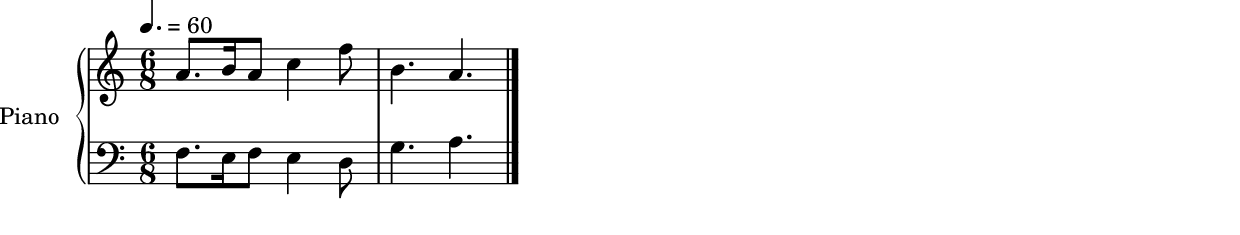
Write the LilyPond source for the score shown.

\version "2.18.2"

%{
BAHPM
Bateria de Avaliação da Habilidade de Percepção Musical
Item: 06_timbre
Igual ou diferente: igual
%}

%%% INFORMACOES PRE-MUSICA %%%

%%%%%%%%%%%%%
% SUBITEM A %
%%%%%%%%%%%%%


% Inserir nome do instrumento, andamento, compasso, clave

instrumentoNomeItemA = \set PianoStaff.instrumentName = "Piano"
andamentoItemA = \tempo 4. = 60
compassoItemA = \time 6/8
clefItemARH = \clef treble
clefItemALH = \clef bass
keyItemA = \key a \minor

%%%%%%%%%%%%%
% SUBITEM B %
%%%%%%%%%%%%%

%{
instrumentoNomeItemB = \instrumentoNomeItemA
andamentoItemB = \andamentoItemA
compassoItemB = \compassoItemA
clefItemB = \clefItemA
keyItemB = \keyItemA 
%}

%%%%%%%%%%
% LAYOUT %
%%%%%%%%%%

\include "lilypond-book-preamble.ly"

\layout {
  \context {
    \Score
      % Sem fórmla de compasso
    % \override TimeSignature #'stencil = ##f
    
      % Acidente apenas para as notas
    % \accidentalStyle Score.neo-modern
    
      % Número de linhas na pauta
    % \override StaffSymbol.line-count = #1
    % \override Staff.StaffSymbol.line-positions = #'(-1 0 1)
    
      % Notação proporcional
    % \override SpacingSpanner.uniform-stretching = ##t	
    % \override SpacingSpanner.strict-note-spacing = ##t
    % proportionalNotationDuration = #(ly:make-moment 1/20)
  }
}

\paper {
  % ragged-right = ##f 
  % line-width = 120\mm
}

%%%%%%%%%%
% MUSICA %
%%%%%%%%%%

musicaRH = \relative c'' {
  a8. b16 a8 c4 f8 |
  b,4. a4.
  \bar "|."
}

musicaLH = \relative c {
  f8. e16 f8 e4 d8 |
  g4. a4.
  \bar "|."
}


%%% CONTEXTOS PARA CADA SUBITEM %%%

itemA = \score {
  \new PianoStaff <<
    \instrumentoNomeItemA
    \compassoItemA
    \new Staff <<
      \keyItemA
      \andamentoItemA
      \clefItemARH
      \new Voice { 
        \musicaRH
      }
    >>
    \new Staff <<
      \clefItemALH
      \new Voice { 
        \musicaLH
      }
    >>
  >>
}

%{
itemB = \score {
  \new Staff <<
    \instrumentoNomeItemB
    \andamentoItemB
    \compassoItemB
    \clefItemB
    \keyItemB
    \new Voice { 
      \keepWithTag #'itemB \musica
    }
  >>
}
%}


\itemA

% Desmarcar para incluir o subitem B

% \itemB